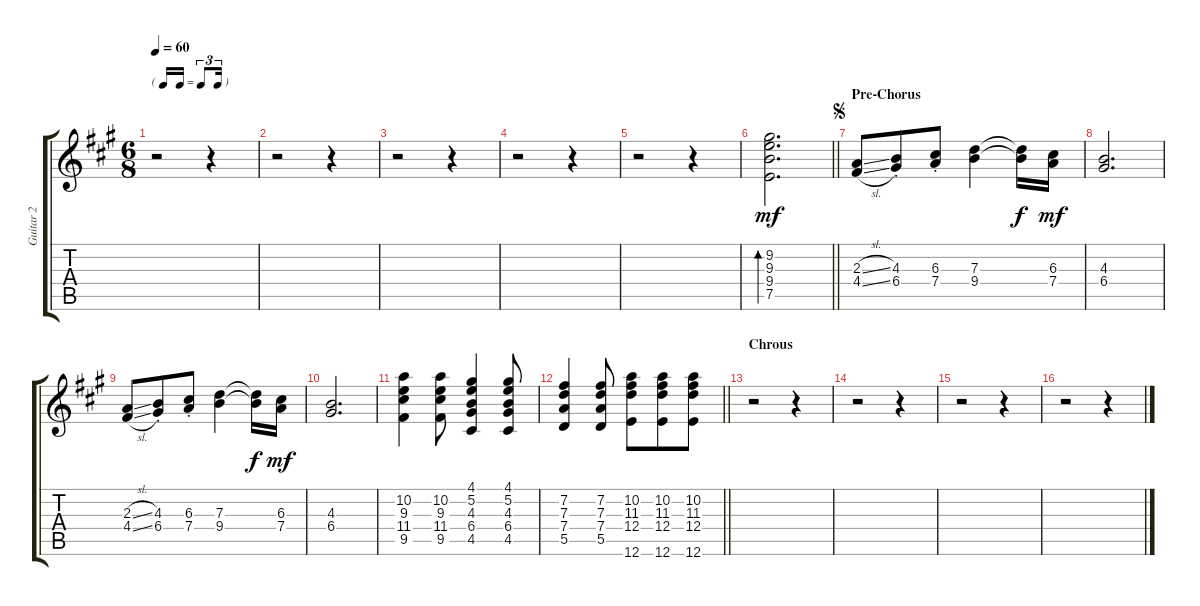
\track ("Guitar 2" "Guitar 2") {instrument electricguitarclean}
\staff {score tabs}
\tuning (E4 B3 G3 D3 A2 E2) {hide}
\ts (6 8)
\tf triplet16th
\tempo 60
\clef g2
\ks a
r.2{dy mf} r.4 |
r.2 r.4 |
r.2 r.4 |
r.2 r.4 |
r.2 r.4 |
\barLineRight lightlight
(9.2 9.3 9.4 7.5).2{d bd 120} |
\section ("" "Pre-Chorus")
\jump segno
(2.3{sl} 4.4{sl}).8 (4.3{st} 6.4{st}).8 (6.3{st} 7.4{st}).8 (7.3 9.4).4 (7.3{t} 9.4{t}).16{dy f} (6.3 7.4).16{dy mf} |
(4.3 6.4).2{d} |
(2.3{sl} 4.4{sl}).8 (4.3{st} 6.4{st}).8 (6.3{st} 7.4{st}).8 (7.3 9.4).4 (7.3{t} 9.4{t}).16{dy f} (6.3 7.4).16{dy mf} |
(4.3 6.4).2{d} |
(10.2 9.3 11.4 9.5).4 (10.2 9.3 11.4 9.5).8 (4.1 5.2 4.3 6.4 4.5).4 (4.1 5.2 4.3 6.4 4.5).8 |
\barLineRight lightlight
(7.2 7.3 7.4 5.5).4 (7.2 7.3 7.4 5.5).8 (10.2 11.3 12.4 12.6).8 (10.2 11.3 12.4 12.6).8 (10.2 11.3 12.4 12.6).8 |
\section ("" "Chrous")
r.2 r.4 |
r.2 r.4 |
r.2 r.4 |
r.2 r.4
